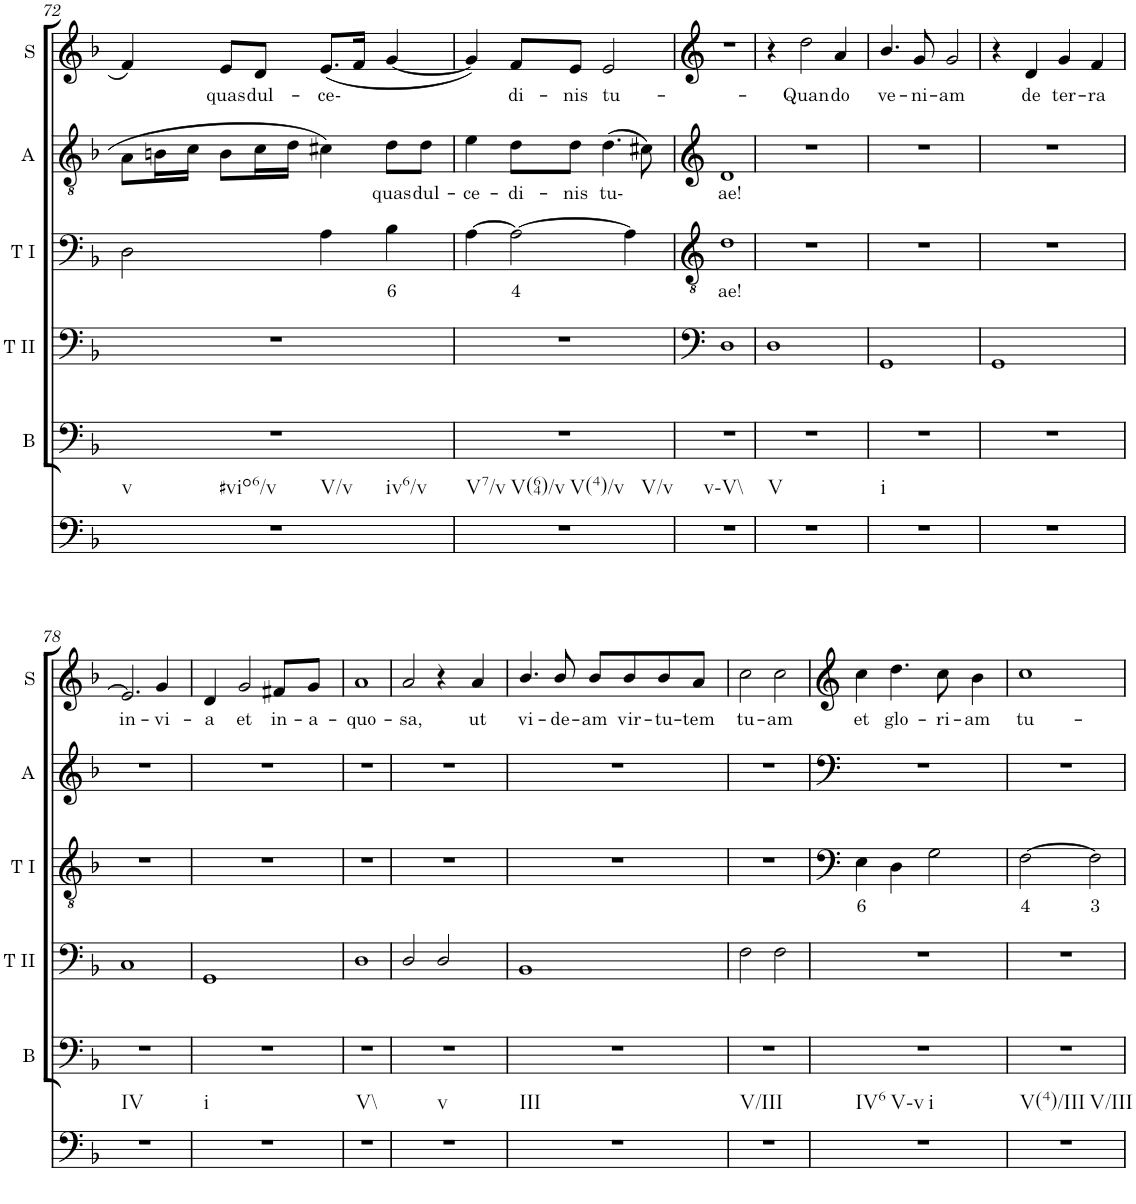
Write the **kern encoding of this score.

**kern	**kern	**kern	**kern	**text	**kern	**text	**kern	**text
*part6	*part5	*part4	*part3	*part3	*part2	*part2	*part1	*part1
*staff6	*staff5	*staff4	*staff3	*staff3	*staff2	*staff2	*staff1	*staff1
*I"Continuo	*I"Bass	*I"Tenor II	*I"Tenor I	*	*I"Alto	*	*I"Soprano	*
*	*I'B	*I'T II	*I'T I	*	*I'A	*	*I'S	*
!!LO:PB:g=z
*clefF4	*clefF4	*clefF4	*clefF4	*	*clefF4	*	*clefF4	*
*k[b-]	*k[b-]	*k[b-]	*k[b-]	*	*k[b-]	*	*k[b-]	*
*	*	*	*	*	*M4/4	*	*M4/4	*
=72	=72	=72	=72	=72	=72	=72	=72	=72
!LO:TX:b:t=v	!	!	!	!	!	!	!	!
!LO:TX:b:t=#vio6/v	!	!	!	!	!	!	!	!
!LO:TX:b:t=V/v	!	!	!	!	!	!	!	!
!LO:TX:b:t=iv6/v	!	!	!	!	!	!	!	!
1r	1r	1r	2D\	.	8A\L	.	4f/	.
.	.	.	.	.	16Bn\L	.	.	.
.	.	.	.	.	16c\JJ	.	.	.
!	!	!	!	!	!	!	!	!LO:LY:b
.	.	.	.	.	8B\L	.	8e/L	quas
!	!	!	!	!	!	!	!	!LO:LY:b
.	.	.	.	.	16c\L	.	8d/J	dul-
.	.	.	.	.	16d\JJ	.	.	.
!	!	!	!	!	!	!	!	!LO:LY:b
.	.	.	4A\	.	4c#X\	.	(8.e/L	ce-
.	.	.	.	.	.	.	16f/Jk	.
!	!	!	!	!LO:LY:b	!	!LO:LY:b	!	!
.	.	.	4B-\	6	8d\L	quas	[4g/	.
!	!	!	!	!	!	!LO:LY:b	!	!
.	.	.	.	.	8d\J	dul-	.	.
=73	=73	=73	=73	=73	=73	=73	=73	=73
!LO:TX:b:t=V7/v	!	!	!	!	!	!	!	!
!LO:TX:b:t=V(64)/v	!	!	!	!	!	!	!	!
!LO:TX:b:t=V(4)/v	!	!	!	!	!	!	!	!
!LO:TX:b:t=V/v	!	!	!	!	!	!	!	!
!	!	!	!	!	!	!LO:LY:b	!	!
1r	1r	1r	[4A\	.	4e\	ce-	4g/])	.
!	!	!	!	!LO:LY:b	!	!LO:LY:b	!	!LO:LY:b
.	.	.	2A\_	4	8d\L	di-	8f/L	di-
!	!	!	!	!	!	!LO:LY:b	!	!LO:LY:b
.	.	.	.	.	8d\J	nis	8e/J	nis
!	!	!	!	!	!	!LO:LY:b	!	!LO:LY:b
.	.	.	.	.	(4.d\	tu-	2e/	tu-
.	.	.	4A\]	.	.	.	.	.
.	.	.	.	.	8c#X\)	.	.	.
=74	=74	=74	=74	=74	=74	=74	=74	=74
!LO:TX:b:t=v\\-V\\	!	!	!	!	!	!	!	!
!	!	!	!	!LO:LY:b	!	!LO:LY:b	!	!
1r	1r	1D	1d	ae!	1d	ae!	1r	.
=75	=75	=75	=75	=75	=75	=75	=75	=75
!LO:TX:b:t=V	!	!	!	!	!	!	!	!
1r	1r	1D	1r	.	1r	.	4r	.
!	!	!	!	!	!	!	!	!LO:LY:b
.	.	.	.	.	.	.	2dd\	Quan-
!	!	!	!	!	!	!	!	!LO:LY:b
.	.	.	.	.	.	.	4a/	do
=76	=76	=76	=76	=76	=76	=76	=76	=76
!LO:TX:b:t=i	!	!	!	!	!	!	!	!
!	!	!	!	!	!	!	!	!LO:LY:b
1r	1r	1GG	1r	.	1r	.	4.b-/	ve-
!	!	!	!	!	!	!	!	!LO:LY:b
.	.	.	.	.	.	.	8g/	ni-
!	!	!	!	!	!	!	!	!LO:LY:b
.	.	.	.	.	.	.	2g/	am
=77	=77	=77	=77	=77	=77	=77	=77	=77
1r	1r	1GG	1r	.	1r	.	4r	.
!	!	!	!	!	!	!	!	!LO:LY:b
.	.	.	.	.	.	.	4d/	de
!	!	!	!	!	!	!	!	!LO:LY:b
.	.	.	.	.	.	.	4g/	ter-
!	!	!	!	!	!	!	!	!LO:LY:b
.	.	.	.	.	.	.	4f/	ra
!!LO:LB:g=z
=78	=78	=78	=78	=78	=78	=78	=78	=78
!LO:TX:b:t=IV	!	!	!	!	!	!	!	!
!	!	!	!	!	!	!	!	!LO:LY:b
1r	1r	1C	1r	.	1r	.	2.e-/]	in-
!	!	!	!	!	!	!	!	!LO:LY:b
.	.	.	.	.	.	.	4g/	vi-
=79	=79	=79	=79	=79	=79	=79	=79	=79
!LO:TX:b:t=i	!	!	!	!	!	!	!	!
!	!	!	!	!	!	!	!	!LO:LY:b
1r	1r	1GG	1r	.	1r	.	4d/	a
!	!	!	!	!	!	!	!	!LO:LY:b
.	.	.	.	.	.	.	2g/	et
!	!	!	!	!	!	!	!	!LO:LY:b
.	.	.	.	.	.	.	8f#X/L	in-
!	!	!	!	!	!	!	!	!LO:LY:b
.	.	.	.	.	.	.	8g/J	a-
=80	=80	=80	=80	=80	=80	=80	=80	=80
!LO:TX:b:t=V\\	!	!	!	!	!	!	!	!
!	!	!	!	!	!	!	!	!LO:LY:b
1r	1r	1D	1r	.	1r	.	1a	quo-
=81	=81	=81	=81	=81	=81	=81	=81	=81
!LO:TX:b:t=v	!	!	!	!	!	!	!	!
!	!	!	!	!	!	!	!	!LO:LY:b
1r	1r	2D/	1r	.	1r	.	2a/	sa,
.	.	2D/	.	.	.	.	4r	.
!	!	!	!	!	!	!	!	!LO:LY:b
.	.	.	.	.	.	.	4a/	ut
=82	=82	=82	=82	=82	=82	=82	=82	=82
!LO:TX:b:t=III	!	!	!	!	!	!	!	!
!	!	!	!	!	!	!	!	!LO:LY:b
1r	1r	1BB-	1r	.	1r	.	4.b-/	vi-
!	!	!	!	!	!	!	!	!LO:LY:b
.	.	.	.	.	.	.	8b-/	de-
!	!	!	!	!	!	!	!	!LO:LY:b
.	.	.	.	.	.	.	8b-/L	am
!	!	!	!	!	!	!	!	!LO:LY:b
.	.	.	.	.	.	.	8b-/	vir-
!	!	!	!	!	!	!	!	!LO:LY:b
.	.	.	.	.	.	.	8b-/	tu-
!	!	!	!	!	!	!	!	!LO:LY:b
.	.	.	.	.	.	.	8a/J	tem
=83	=83	=83	=83	=83	=83	=83	=83	=83
!LO:TX:b:t=V/III	!	!	!	!	!	!	!	!
!	!	!	!	!	!	!	!	!LO:LY:b
1r	1r	2F\	1r	.	1r	.	2cc\	tu-
!	!	!	!	!	!	!	!	!LO:LY:b
.	.	2F\	.	.	.	.	2cc\	am
=84	=84	=84	=84	=84	=84	=84	=84	=84
!LO:TX:b:t=IV6	!	!	!	!	!	!	!	!
!LO:TX:b:t=V-v	!	!	!	!	!	!	!	!
!LO:TX:b:t=i	!	!	!	!	!	!	!	!
!	!	!	!	!LO:LY:b	!	!	!	!LO:LY:b
1r	1r	1r	4E\	6	1r	.	4cc\	et
!	!	!	!	!	!	!	!	!LO:LY:b
.	.	.	4D\	.	.	.	4.dd\	glo-
.	.	.	2G\	.	.	.	.	.
!	!	!	!	!	!	!	!	!LO:LY:b
.	.	.	.	.	.	.	8cc\	ri-
!	!	!	!	!	!	!	!	!LO:LY:b
.	.	.	.	.	.	.	4b-\	am
=85	=85	=85	=85	=85	=85	=85	=85	=85
!LO:TX:b:t=V(4)/III	!	!	!	!	!	!	!	!
!LO:TX:b:t=V/III	!	!	!	!	!	!	!	!
!	!	!	!	!LO:LY:b	!	!	!	!LO:LY:b
1r	1r	1r	[2F\	4	1r	.	1cc	tu-
!	!	!	!	!LO:LY:b	!	!	!	!
.	.	.	2F\]	3	.	.	.	.
=	=	=	=	=	=	=	=	=
*-	*-	*-	*-	*-	*-	*-	*-	*-
